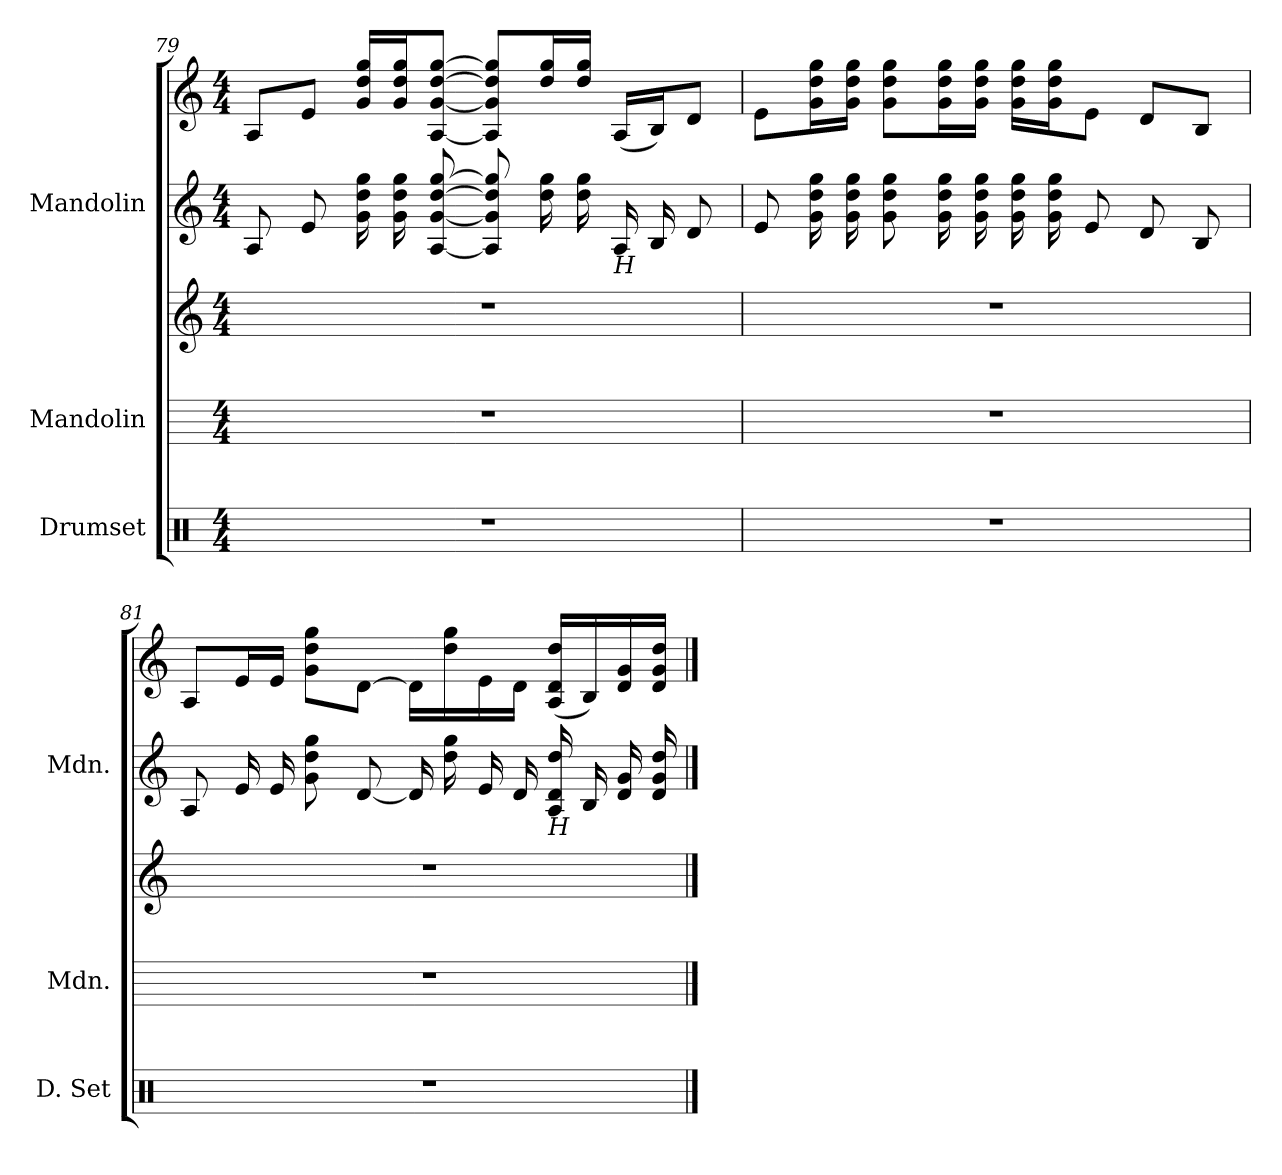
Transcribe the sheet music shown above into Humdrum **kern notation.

**kern	**kern	**kern	**kern	**kern
*part3	*part2	*part2	*part1	*part1
*staff5	*staff4	*staff3	*staff2	*staff1
*I"Drumset	*I"Mandolin	*	*I"Mandolin	*
*I'D. Set	*I'Mdn.	*	*I'Mdn.	*
*clefX	*	*clefG2	*	*clefG2
*k[]	*k[]	*k[]	*k[]	*k[]
*M4/4	*M4/4	*M4/4	*M4/4	*M4/4
=79	=79	=79	=79	=79
1r	1r	1r	8A	8A/L
.	.	.	8e	8e/J
.	.	.	16g 16dd 16gg	16g/ 16dd/ 16gg/LL
.	.	.	16g 16dd 16gg	16g/ 16dd/ 16gg/J
.	.	.	[8A [8g [8dd [8gg	[8A/ [8g/ [8dd/ [8gg/J
.	.	.	8A] 8g] 8dd] 8gg]	8A/] 8g/] 8dd/] 8gg/]L
.	.	.	16dd 16gg	16dd/ 16gg/L
.	.	.	16dd 16gg	16dd/ 16gg/JJ
!	!	!	!LO:TX:b:i:t=H	!
.	.	.	16A	(<16A/LL
.	.	.	16B	16B/J)
.	.	.	8d	8d/J
!!LO:LB:g=z
=80	=80	=80	=80	=80
1r	1r	1r	8e	8e\L
.	.	.	16g 16dd 16gg	16g\ 16dd\ 16gg\L
.	.	.	16g 16dd 16gg	16g\ 16dd\ 16gg\JJ
.	.	.	8g 8dd 8gg	8g\ 8dd\ 8gg\L
.	.	.	16g 16dd 16gg	16g\ 16dd\ 16gg\L
.	.	.	16g 16dd 16gg	16g\ 16dd\ 16gg\JJ
.	.	.	16g 16dd 16gg	16g\ 16dd\ 16gg\LL
.	.	.	16g 16dd 16gg	16g\ 16dd\ 16gg\J
.	.	.	8e	8e\J
.	.	.	8d	8d/L
.	.	.	8B	8B/J
=81	=81	=81	=81	=81
1r	1r	1r	8A	8A/L
.	.	.	16e	16e/L
.	.	.	16e	16e/JJ
.	.	.	8g 8dd 8gg	8g\ 8dd\ 8gg\L
.	.	.	[8d	[8d\J
.	.	.	16d]	16d\LL]
.	.	.	16dd 16gg	16dd\ 16gg\
.	.	.	16e	16e\
.	.	.	16d	16d\JJ
!	!	!	!LO:TX:b:i:t=H	!
.	.	.	16A 16d 16dd	(<16A/ 16d/ 16dd/LL
.	.	.	16B	16B/)
.	.	.	16d 16g	16d/ 16g/
.	.	.	16d 16g 16dd	16d/ 16g/ 16dd/JJ
==	==	==	==	==
*-	*-	*-	*-	*-
